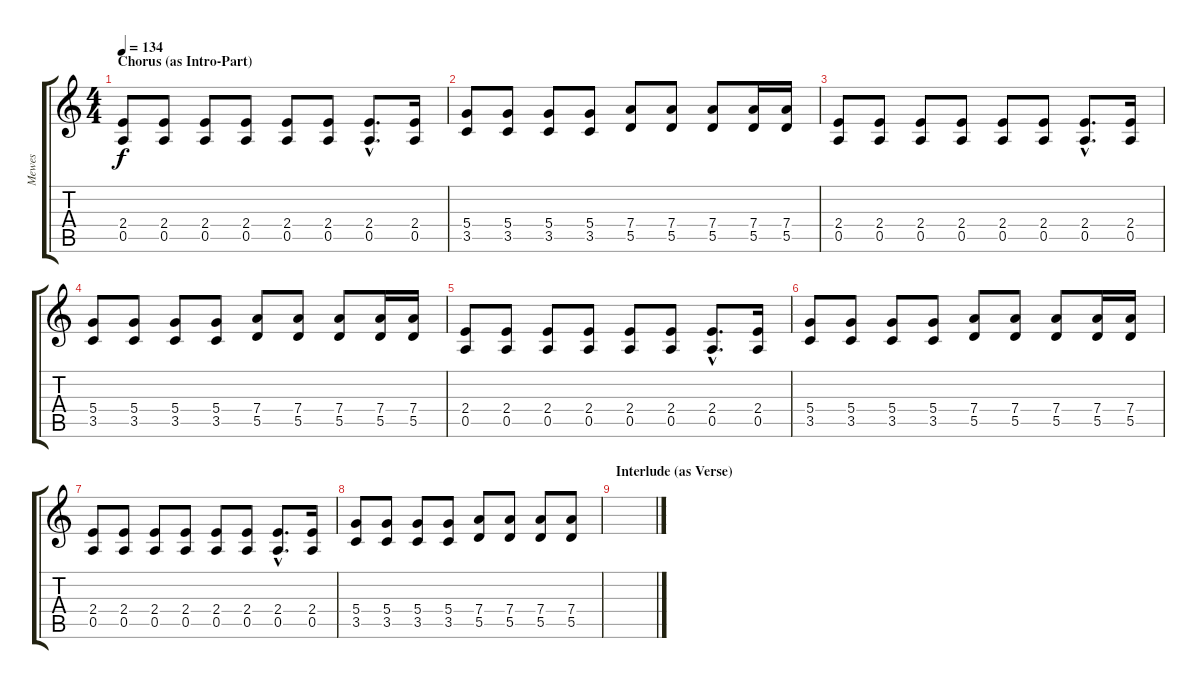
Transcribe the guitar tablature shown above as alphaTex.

\track ("Mewes" "Mewes") {instrument overdrivenguitar}
\staff {score tabs}
\tuning (E4 B3 G3 D3 A2 E2) {hide}
\ts (4 4)
\section ("" "Chorus (as Intro-Part)")
\tempo 134
\clef g2
\ks c
(2.4 0.5).8{dy f} (2.4 0.5).8 (2.4 0.5).8 (2.4 0.5).8 (2.4 0.5).8 (2.4 0.5).8 (2.4{hac} 0.5{hac}).8{d} (2.4 0.5).16 |
(5.4 3.5).8 (5.4 3.5).8 (5.4 3.5).8 (5.4 3.5).8 (7.4 5.5).8 (7.4 5.5).8 (7.4 5.5).8 (7.4 5.5).16 (7.4 5.5).16 |
(2.4 0.5).8 (2.4 0.5).8 (2.4 0.5).8 (2.4 0.5).8 (2.4 0.5).8 (2.4 0.5).8 (2.4{hac} 0.5{hac}).8{d} (2.4 0.5).16 |
(5.4 3.5).8 (5.4 3.5).8 (5.4 3.5).8 (5.4 3.5).8 (7.4 5.5).8 (7.4 5.5).8 (7.4 5.5).8 (7.4 5.5).16 (7.4 5.5).16 |
(2.4 0.5).8 (2.4 0.5).8 (2.4 0.5).8 (2.4 0.5).8 (2.4 0.5).8 (2.4 0.5).8 (2.4{hac} 0.5{hac}).8{d} (2.4 0.5).16 |
(5.4 3.5).8 (5.4 3.5).8 (5.4 3.5).8 (5.4 3.5).8 (7.4 5.5).8 (7.4 5.5).8 (7.4 5.5).8 (7.4 5.5).16 (7.4 5.5).16 |
(2.4 0.5).8 (2.4 0.5).8 (2.4 0.5).8 (2.4 0.5).8 (2.4 0.5).8 (2.4 0.5).8 (2.4{hac} 0.5{hac}).8{d} (2.4 0.5).16 |
(5.4 3.5).8 (5.4 3.5).8 (5.4 3.5).8 (5.4 3.5).8 (7.4 5.5).8 (7.4 5.5).8 (7.4 5.5).8 (7.4 5.5).8 |
\section ("" "Interlude (as Verse)")
